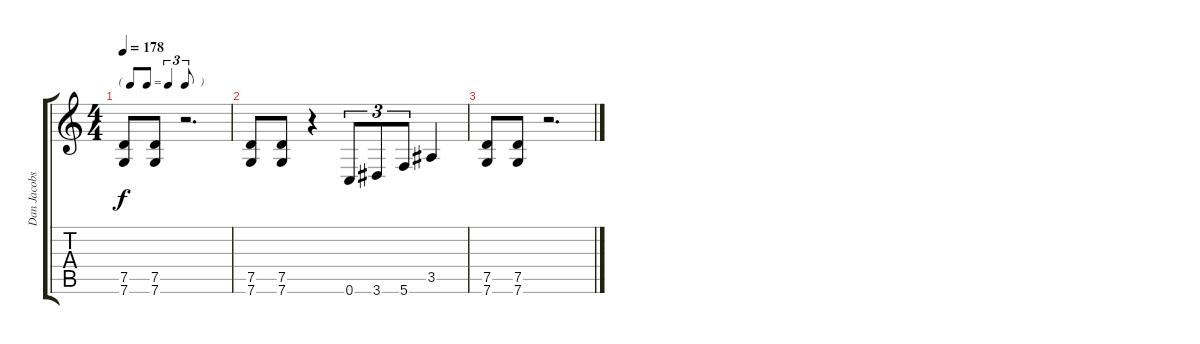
\track ("Dan Jacobs" "Dan Jacobs") {instrument distortionguitar}
\staff {score tabs}
\tuning (D4 A3 F3 C3 G2 C2) {hide}
\ts (4 4)
\tf triplet8th
\tempo 178
\clef g2
\ks c
(7.5 7.6).8{dy f} (7.5 7.6).8 r.2{d} |
(7.5 7.6).8 (7.5 7.6).8 r.4 0.6.8{tu (3 2)} 3.6.8{tu (3 2)} 5.6.8{tu (3 2)} 3.5.4 |
(7.5 7.6).8 (7.5 7.6).8 r.2{d}
